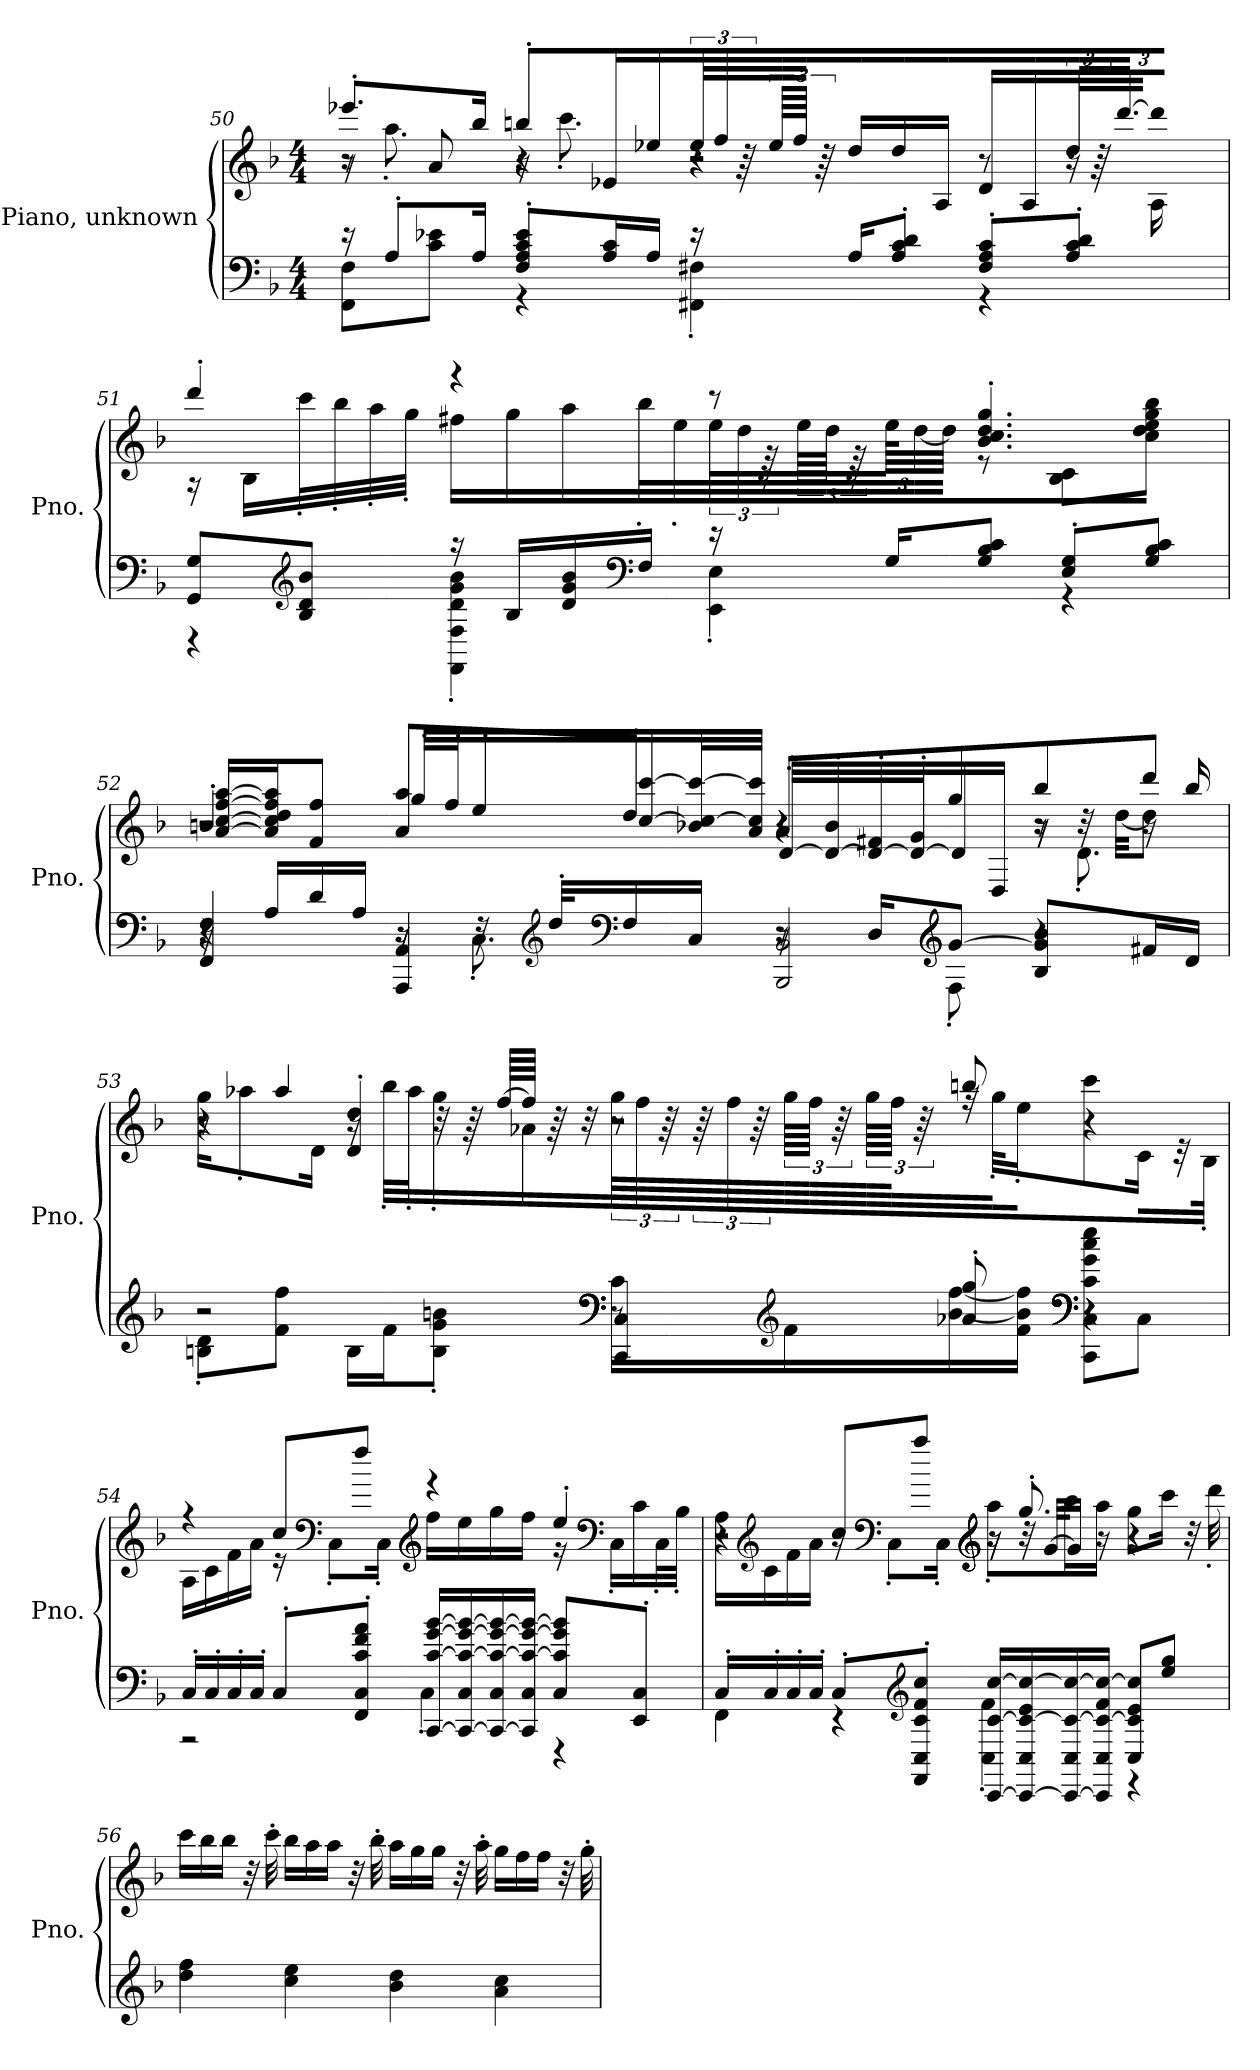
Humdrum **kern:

**kern	**kern
*part1	*part1
*staff2	*staff1
*I"Piano, unknown	*
*I'Pno.	*
!!LO:LB:g=z
*clefF4	*clefG2
*k[b-]	*k[b-]
*M4/4	*M4/4
=50	=50
*^	*^
*	*	*	*^
16r	8FF\ 8F\L	8.eee-X'/L	16r	8r
8A'/L	.	.	8.aa'\	.
.	8c\ 8e-X\J	.	.	8a/
16A/Jk	.	16bb-/Jk	.	.
8F/' 8A/' 8c/' 8e-/'L	4r	8bbn'/L	16r	4r
.	.	.	8.ccc'\	.
16A/ 16c/L	.	16e-X/L	.	.
16A/JJ	.	16ee-X/	.	.
16r	4FF#X\' 4F#X\'	96ee-/LL	4r	2r
.	.	96ff/JJJJ	.	.
.	.	96r	.	.
.	.	96ee-/LLLL	.	.
.	.	96ff/JJJJ	.	.
.	.	96r	.	.
16A/KL	.	16dd/LL	.	.
8A/' 8c/' 8d/'J	.	16dd/	.	.
.	.	16A/JJ	.	.
8F#/' 8A/' 8c/'L	4r	16d/LL	8r	.
.	.	16A/	.	.
8A/' 8c/' 8d/'J	.	48dd/JJk	16r	.
.	.	96r	.	.
.	.	[48.ddd/KLL	.	.
.	.	16ddd/JJ]	16A\	.
*	*	*	*v	*v
!!LO:PB:g=z
=51	=51	=51	=51
8GG/ 8G/L	4r	4ddd'/	16r
.	.	.	16B-\LL
*clefG2	*	*	*
8B-/ 8d/ 8b-/J	.	.	32ccc'\L
.	.	.	32bb-'\
.	.	.	32aa'\
.	.	.	32gg'\JJJ
16r	4FF\' 4F\' 4d\' 4g\' 4b-\'	4r	16ff#X\LL
16B-/LL	.	.	16gg\
16d/ 16g/ 16b-/	.	.	16aa\
*clefF4	*	*	*
16F/JJ	.	.	32bb-'\L
.	.	.	32ee'\
16r	4EE\' 4E\'	8r	96ee\L
.	.	.	96dd\JJJJ
.	.	.	96r
.	.	.	96ee\LLLL
.	.	.	96dd\JJJJ
.	.	.	96r
*	*	*	*Xbrackettup
16G/KL	.	.	96ee\KLLL
.	.	.	[48dd\
.	.	.	32dd\JJJ]
8G/ 8B-/ 8c/J	.	4.b-/' 4.cc/' 4.dd/' 4.gg/'	8r
8E/' 8G/'L	4r	.	8B-\ 8c\L
8G/ 8B-/ 8c/J	.	.	8cc\ 8dd\ 8ee\ 8gg\ 8bb-\J
!!LO:LB:g=z
=52	=52	=52	=52
*	*^	*^	*^
16r	4r	4FF/ 4F/	4bn'/	2r	[16a/ [16cc/ [16ff/ [16aa/LL	2r
16A/LL	.	.	.	.	16a/] 16cc/] 16dd/ 16ff/] 16aa/]J	.
16d/	.	.	.	.	8f/ 8ff/J	.
16A/JJ	.	.	.	.	.	.
16r	16r	4AAA/ 4AA/	8a/ 8aa/L	.	32gg'/LLL	.
.	.	.	.	.	32ff'/J	.
32r	8.C'\	.	.	.	16ee'/	.
*clefG2	*	*	*	*	*	*
32dd'/KLL	.	.	.	.	.	.
*clefF4	*	*	*	*	*	*
16F/	.	.	8dd'/J	.	[16cc/ [16ccc/	.
16C/JJ	.	.	.	.	32b-X/ 32cc/_ 32ccc/_L	.
.	.	.	.	.	32a/ 32cc/] 32ccc/]JJJ	.
16r	8r	2BBB-/ 2BB-/	8a'/L	4r	[32d'/LLL	4r
.	.	.	.	.	32d/_' 32b-/'	.
16D/KL	.	.	.	.	32d/_' 32f#X/'	.
.	.	.	.	.	32d/_' 32g/'J	.
*clefG2	*	*	*	*	*	*
[8g/J	8F'\	.	8gg/	.	16d/]	.
.	.	.	.	.	16D/JJ	.
8B-/ 8g/] 8b-/L	4r	.	8bb-/	16r	8r	16r
.	.	.	.	32r	.	8.d'\
.	.	.	.	[32dd\KKL	.	.
16f#X/L	.	.	8ddd/J	8dd\J]	16r	.
16d/JJ	.	.	.	.	16bb-/	.
*	*	*	*	*	*v	*v
!!LO:LB:g=z
=53	=53	=53	=53	=53	=53
2r	8Bn\' 8d\'L	2r	8r	16gg\KL	4r
.	.	.	.	8aa-X'\	.
.	8f\ 8ff\J	.	4aa-/	.	.
.	.	.	.	16d\Jk	.
.	16B\LL	.	.	16r	4d/' 4dd/'
.	16f\J	.	.	32bb-'\LLL	.
.	.	.	.	32aa-'\J	.
.	8B\' 8g\' 8bn\'J	.	32r	16gg'\	.
.	.	.	64r	.	.
.	.	.	[64ff/LLLL	.	.
.	.	.	64ff/JJJJ]	16a-X\	.
.	.	.	64r	.	.
.	.	.	32r	.	.
*clefF4	*	*	*	*	*
*	*	*	*	*brackettup	*
8r	16c\LL	4CC/ 4C/	8r	96gg\LL	2r
.	.	.	.	96ff\JJJJ	.
.	.	.	.	96r	.
.	.	.	.	96r	.
.	.	.	.	96ff\	.
.	.	.	.	96r	.
*clefG2	*	*	*	*	*
.	16f\	.	.	96gg\LLLL	.
.	.	.	.	96ff\JJJJ	.
.	.	.	.	96r	.
.	.	.	.	96gg\LLLL	.
.	.	.	.	96ff\JJJJ	.
.	.	.	.	96r	.
8a-X/' 8gg/'	[16b\ [16ff\	.	8bbn/	32r	.
.	.	.	.	32gg'\KLL	.
.	16f\ 16b\] 16ff\]JJ	.	.	16ee'\J	.
*clefF4	*	*	*	*	*
4r	8CC\ 8C\ 8c\ 8g\ 8cc\ 8ee\L	4r	4r	8ccc\	.
.	8C\J	.	.	16c\Jk	.
.	.	.	.	32r	.
.	.	.	.	32B-'\	.
*	*v	*v	*	*	*
*	*	*	*v	*v
!!LO:LB:g=z
=54	=54	=54	=54
16C'/LL	2r	4r	16A\LL
16C'/	.	.	16c\
16C'/	.	.	16f\
16C'/JJ	.	.	16a\JJ
8C'/L	.	8cc/L	16r
*	*	*clefF4	*
.	.	.	8C'\L
8FF/' 8C/' 8c/' 8f/' 8a/'J	.	8ff/J	.
.	.	.	16C'\Jk
*	*	*clefG2	*
[16CC/ [16c/ [16g/ [16b-/LL	4C'\	4r	16ff\LL
16CC/_ 16C/ 16c/_ 16g/_ 16b-/_	.	.	16ee\
16CC/_ 16C/ 16c/_ 16g/_ 16b-/_	.	.	16gg\
16CC/] 16C/ 16c/_ 16g/_ 16b-/_JJ	.	.	16ff\JJ
8C/ 8c/] 8g/] 8b-/]L	4r	4ee'/	16r
*	*	*clefF4	*
.	.	.	16C'\LL
8EE/' 8C/'J	.	.	16c\
.	.	.	32C'\L
.	.	.	32B-'\JJJ
!!LO:LB:g=z
=55	=55	=55	=55
*	*	*	*^
16C'/LL	4FF\	4r	16A\LL	2r
*	*	*clefG2	*	*
16C'/	.	.	16c\	.
16C'/	.	.	16f\	.
16C'/JJ	.	.	16a\JJ	.
8C'/L	4r	8cc/L	16r	.
*	*	*clefF4	*	*
.	.	.	8C'\L	.
*clefG2	*	*	*	*
8FF/' 8C/' 8c/' 8f/' 8cc/'J	.	8aa/J	.	.
.	.	.	16C'\Jk	.
*	*	*clefG2	*	*
[16CC/ [16c/ [16cc/LL	4C\' 4f\'	16r	8aa'\L	16r
16CC/_ 16C/ 16c/_ 16e/ 16cc/_	.	8.gg'/	.	32r
.	.	.	.	[32g/KLL
16CC/_ 16C/ 16c/_ 16cc/_	.	.	16bb-\L	16g/JJ]
16CC/] 16C/ 16c/_ 16f/ 16cc/_JJ	.	.	16aa\JJ	16r
8C/ 8c/] 8e/ 8cc/]L	4r	4r	8gg\L	4r
8ee/ 8gg/J	.	.	16ccc\Jk	.
.	.	.	32r	.
.	.	.	32ddd'\	.
*v	*v	*	*	*
*	*v	*v	*v
!!LO:LB:g=z
=56	=56
4dd\ 4ff\	16ccc\LL
.	16bb-\
.	16bb-\JJ
.	32r
.	32ccc'\
4cc\ 4ee\	16bb-\LL
.	16aa\
.	16aa\JJ
.	32r
.	32bb-'\
4b-\ 4dd\	16aa\LL
.	16gg\
.	16gg\JJ
.	32r
.	32aa'\
4a\ 4cc\	16gg\LL
.	16ff\
.	16ff\JJ
.	32r
.	32gg'\
=	=
*-	*-
